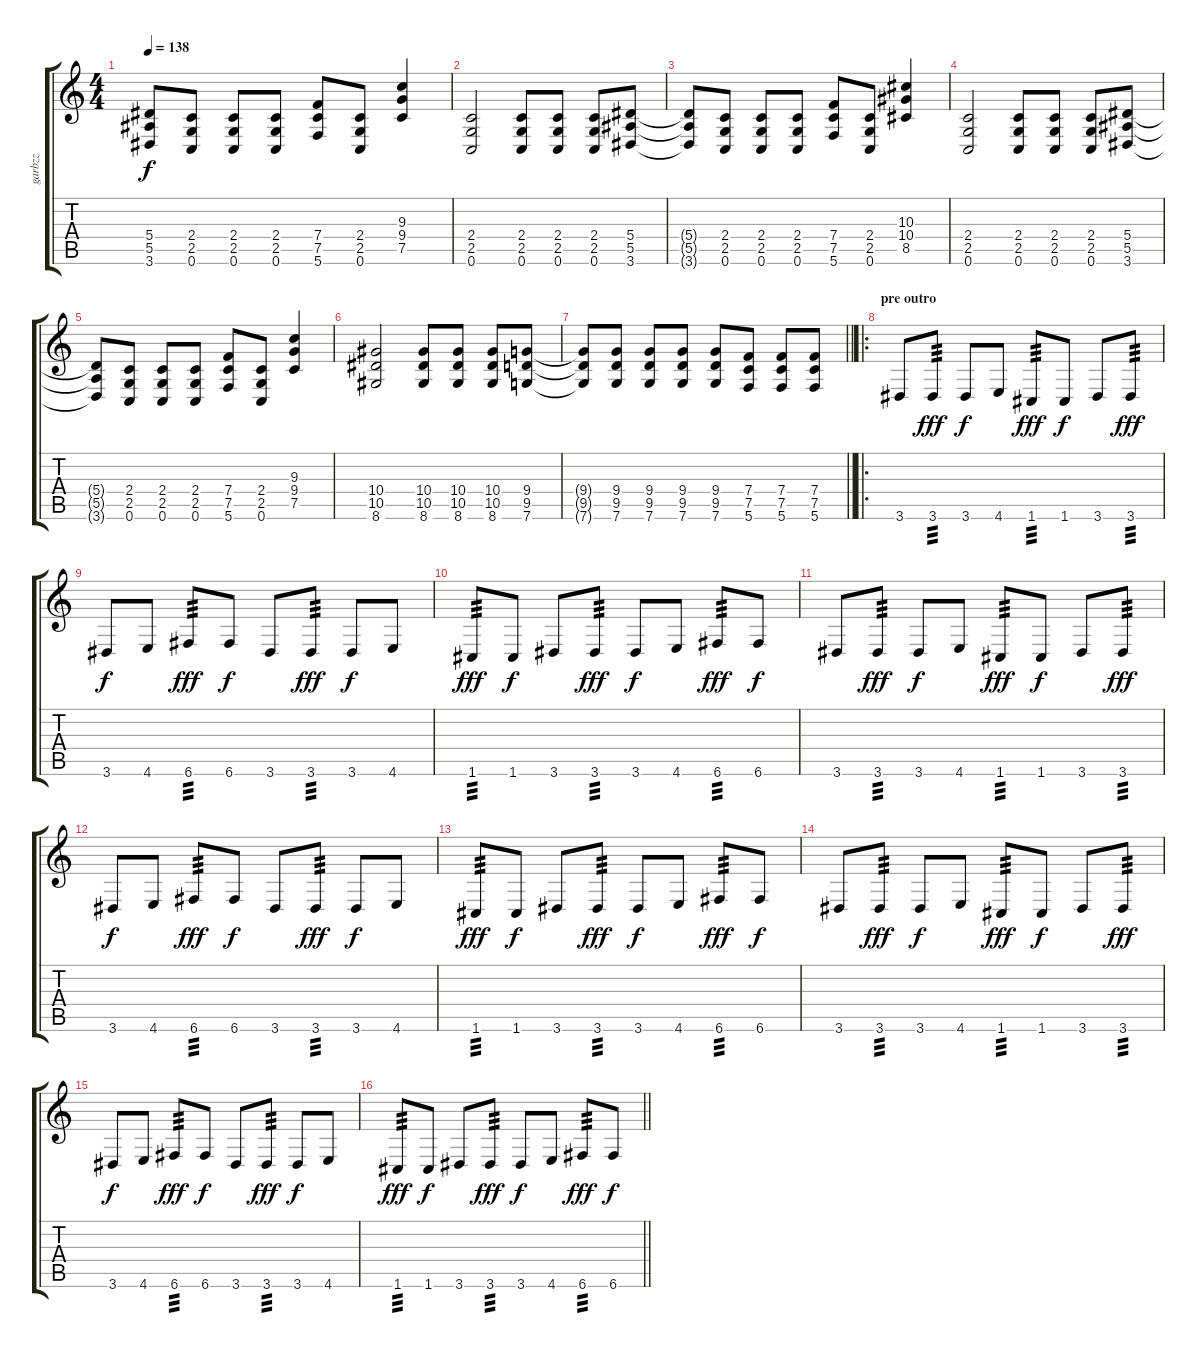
\track ("garbzz" "garbzz") {instrument overdrivenguitar}
\staff {score tabs}
\tuning (C4 G3 Eb3 Bb2 F2 C2) {hide}
\ts (4 4)
\tempo 138
\clef g2
\ks c
(5.4{t} 5.5{t} 3.6{t}).8{dy f} (2.4 2.5 0.6).8 (2.4 2.5 0.6).8 (2.4 2.5 0.6).8 (7.4 7.5 5.6).8 (2.4 2.5 0.6).8 (9.3 9.4 7.5).4 |
(2.4 2.5 0.6).2 (2.4 2.5 0.6).8 (2.4 2.5 0.6).8 (2.4 2.5 0.6).8 (5.4 5.5 3.6).8 |
(5.4{t} 5.5{t} 3.6{t}).8 (2.4 2.5 0.6).8 (2.4 2.5 0.6).8 (2.4 2.5 0.6).8 (7.4 7.5 5.6).8 (2.4 2.5 0.6).8 (10.3 10.4 8.5).4 |
(2.4 2.5 0.6).2 (2.4 2.5 0.6).8 (2.4 2.5 0.6).8 (2.4 2.5 0.6).8 (5.4 5.5 3.6).8 |
(5.4{t} 5.5{t} 3.6{t}).8 (2.4 2.5 0.6).8 (2.4 2.5 0.6).8 (2.4 2.5 0.6).8 (7.4 7.5 5.6).8 (2.4 2.5 0.6).8 (9.3 9.4 7.5).4 |
(10.4 10.5 8.6).2 (10.4 10.5 8.6).8 (10.4 10.5 8.6).8 (10.4 10.5 8.6).8 (9.4 9.5 7.6).8 |
\barLineRight lightlight
(9.4{t} 9.5{t} 7.6{t}).8 (9.4 9.5 7.6).8 (9.4 9.5 7.6).8 (9.4 9.5 7.6).8 (9.4 9.5 7.6).8 (7.4 7.5 5.6).8 (7.4 7.5 5.6).8 (7.4 7.5 5.6).8 |
\ro
\section ("" "pre outro")
3.6.8 3.6.8{tp 3 dy fff} 3.6.8{dy f} 4.6.8 1.6.8{tp 3 dy fff} 1.6.8{dy f} 3.6.8 3.6.8{tp 3 dy fff} |
3.6.8{dy f} 4.6.8 6.6.8{tp 3 dy fff} 6.6.8{dy f} 3.6.8 3.6.8{tp 3 dy fff} 3.6.8{dy f} 4.6.8 |
1.6.8{tp 3 dy fff} 1.6.8{dy f} 3.6.8 3.6.8{tp 3 dy fff} 3.6.8{dy f} 4.6.8 6.6.8{tp 3 dy fff} 6.6.8{dy f} |
3.6.8 3.6.8{tp 3 dy fff} 3.6.8{dy f} 4.6.8 1.6.8{tp 3 dy fff} 1.6.8{dy f} 3.6.8 3.6.8{tp 3 dy fff} |
3.6.8{dy f} 4.6.8 6.6.8{tp 3 dy fff} 6.6.8{dy f} 3.6.8 3.6.8{tp 3 dy fff} 3.6.8{dy f} 4.6.8 |
1.6.8{tp 3 dy fff} 1.6.8{dy f} 3.6.8 3.6.8{tp 3 dy fff} 3.6.8{dy f} 4.6.8 6.6.8{tp 3 dy fff} 6.6.8{dy f} |
3.6.8 3.6.8{tp 3 dy fff} 3.6.8{dy f} 4.6.8 1.6.8{tp 3 dy fff} 1.6.8{dy f} 3.6.8 3.6.8{tp 3 dy fff} |
3.6.8{dy f} 4.6.8 6.6.8{tp 3 dy fff} 6.6.8{dy f} 3.6.8 3.6.8{tp 3 dy fff} 3.6.8{dy f} 4.6.8 |
\barLineRight lightlight
1.6.8{tp 3 dy fff} 1.6.8{dy f} 3.6.8 3.6.8{tp 3 dy fff} 3.6.8{dy f} 4.6.8 6.6.8{tp 3 dy fff} 6.6.8{dy f}
